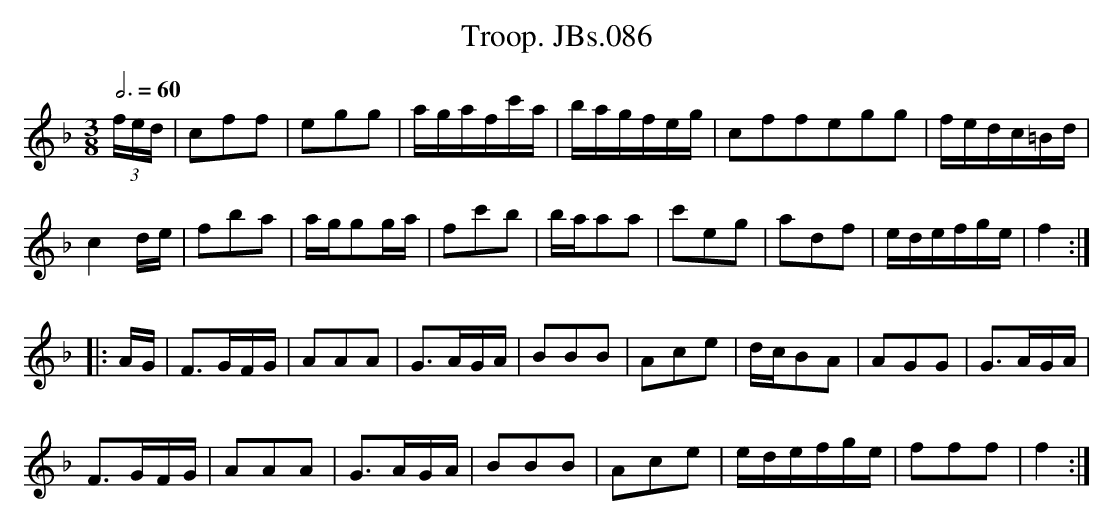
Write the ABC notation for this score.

X:1
T:Troop. JBs.086
L:1/16
M:3/8
Q:3/4=60
K:F
(3fed|c2f2f2|e2g2g2|agafc'a|bagfeg|\
c2f2f2e2g2g2|fedc=Bd|!
c4 de|f2b2a2|\
agg2ga|f2c'2b2|baa2a2|c'2e2g2|a2d2f2|edefge|f4:|!
|:AG|F3GFG|A2A2A2|G3AGA|B2B2B2|A2c2e2|dcB2A2|\
A2G2G2|G3AGA|!
F3GFG|A2A2A2|G3AGA|B2B2B2|A2c2e2|edefge|f2f2f2|f4:|
